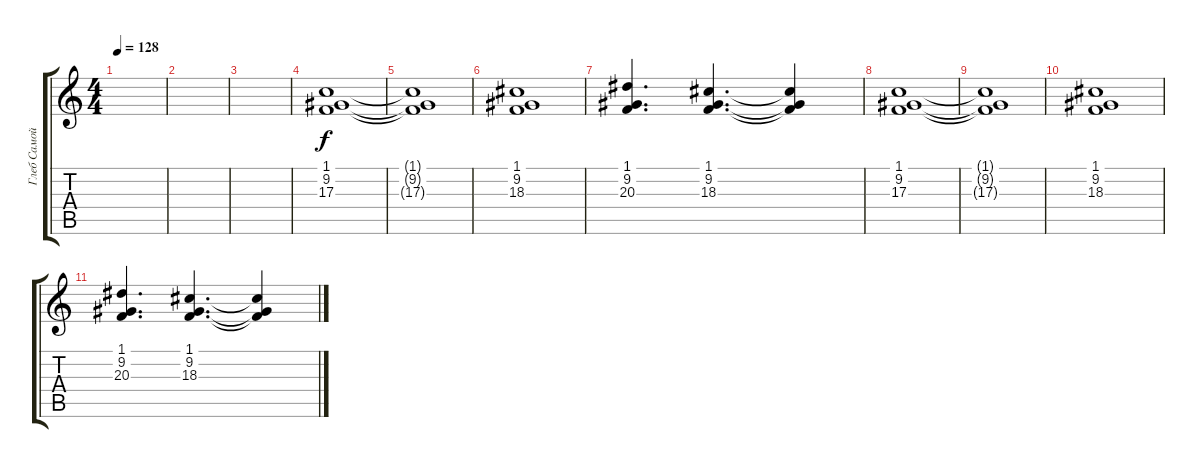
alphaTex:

\track ("Глеб Самойлов (клавишные)" "Глеб Самой") {instrument synthstrings2}
\staff {score tabs}
\tuning (E4 B3 G3 D3 A2 E2) {hide}
\ts (4 4)
\tempo 128
\clef g2
\ks c
|
|
|
(1.1 9.2 17.3).1 |
(1.1{t} 9.2{t} 17.3{t}).1 |
(1.1 9.2 18.3).1 |
(1.1 9.2 20.3).4{d} (1.1 9.2 18.3).4{d} (1.1{t} 9.2{t} 18.3{t}).4 |
(1.1 9.2 17.3).1 |
(1.1{t} 9.2{t} 17.3{t}).1 |
(1.1 9.2 18.3).1 |
(1.1 9.2 20.3).4{d} (1.1 9.2 18.3).4{d} (1.1{t} 9.2{t} 18.3{t}).4
